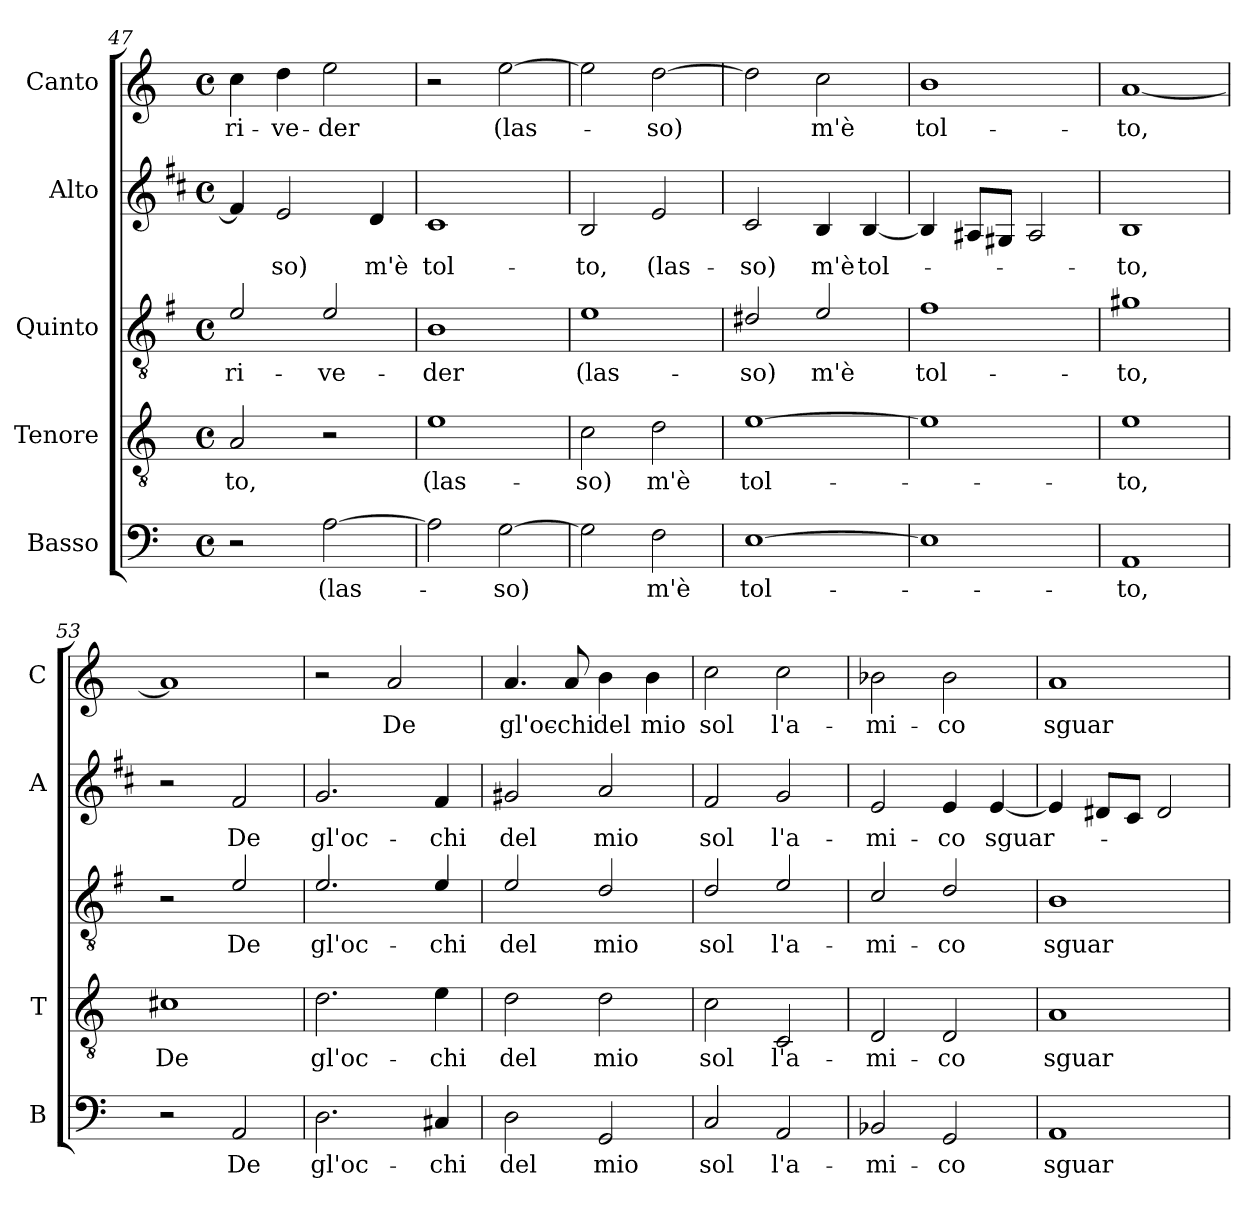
**kern	**text	**kern	**text	**kern	**text	**kern	**text	**kern	**text
*part5	*part5	*part4	*part4	*part3	*part3	*part2	*part2	*part1	*part1
*staff5	*staff5	*staff4	*staff4	*staff3	*staff3	*staff2	*staff2	*staff1	*staff1
*I"Basso	*	*I"Tenore	*	*I"Quinto	*	*I"Alto	*	*I"Canto	*
*I'B	*	*I'T	*	*	*	*I'A	*	*I'C	*
*clefF4	*	*clefGv2	*	*clefGv2	*	*clefG2	*	*clefG2	*
*	*	*	*	*ITrd4c7	*	*ITrd1c2	*	*	*
*k[]	*	*k[]	*	*k[]	*	*k[]	*	*k[]	*
*C:	*	*C:	*	*C:	*	*C:	*	*C:	*
*M4/4	*	*M4/4	*	*M4/4	*	*M4/4	*	*M4/4	*
*met(c)	*	*met(c)	*	*met(c)	*	*met(c)	*	*met(c)	*
=47	=47	=47	=47	=47	=47	=47	=47	=47	=47
!	!	!	!LO:LY:b	!	!LO:LY:b	!	!	!	!LO:LY:b
2r	.	2A/	-to,	2A/	ri-	4e/]	.	4cc\	ri-
!	!	!	!	!	!	!	!LO:LY:b	!	!LO:LY:b
.	.	.	.	.	.	2d/	-so)	4dd\	-ve-
!	!LO:LY:b	!	!	!	!LO:LY:b	!	!	!	!LO:LY:b
[2A\	(las-	2r	.	2A/	-ve-	.	.	2ee\	-der
!	!	!	!	!	!	!	!LO:LY:b	!	!
.	.	.	.	.	.	4c/	m'è	.	.
=48	=48	=48	=48	=48	=48	=48	=48	=48	=48
!	!	!	!LO:LY:b	!	!LO:LY:b	!	!LO:LY:b	!	!
2A\]	.	1e	(las-	1E	-der	1B	tol-	2r	.
!	!LO:LY:b	!	!	!	!	!	!	!	!LO:LY:b
[2G\	-so)	.	.	.	.	.	.	[2ee\	(las-
!!LO:PB:g=z
=49	=49	=49	=49	=49	=49	=49	=49	=49	=49
!	!	!	!LO:LY:b	!	!LO:LY:b	!	!LO:LY:b	!	!
2G\]	.	2c\	-so)	1A	(las-	2A/	-to,	2ee\]	.
!	!LO:LY:b	!	!LO:LY:b	!	!	!	!LO:LY:b	!	!LO:LY:b
2F\	m'è	2d\	m'è	.	.	2d/	(las-	[2dd\	-so)
=50	=50	=50	=50	=50	=50	=50	=50	=50	=50
!	!LO:LY:b	!	!LO:LY:b	!	!LO:LY:b	!	!LO:LY:b	!	!
[1E	tol-	[1e	tol-	2G#X/	-so)	2B/	-so)	2dd\]	.
!	!	!	!	!	!LO:LY:b	!	!LO:LY:b	!	!LO:LY:b
.	.	.	.	2A/	m'è	4A/	m'è	2cc\	m'è
!	!	!	!	!	!	!	!LO:LY:b	!	!
.	.	.	.	.	.	[4A/	tol-	.	.
=51	=51	=51	=51	=51	=51	=51	=51	=51	=51
!	!	!	!	!	!LO:LY:b	!	!	!	!LO:LY:b
1E]	.	1e]	.	1B	tol-	4A/]	.	1b	tol-
.	.	.	.	.	.	8G#X/L	.	.	.
.	.	.	.	.	.	8F#X/J	.	.	.
.	.	.	.	.	.	2G#/	.	.	.
=52	=52	=52	=52	=52	=52	=52	=52	=52	=52
!	!LO:LY:b	!	!LO:LY:b	!	!LO:LY:b	!	!LO:LY:b	!	!LO:LY:b
1AA	-to,	1e	-to,	1c#X	-to,	1A	-to,	[1a	-to,
=53	=53	=53	=53	=53	=53	=53	=53	=53	=53
!	!	!	!LO:LY:b	!	!	!	!	!	!
2r	.	1c#X	De	2r	.	2r	.	1a]	.
!	!LO:LY:b	!	!	!	!LO:LY:b	!	!LO:LY:b	!	!
2AA/	De	.	.	2A/	De	2e/	De	.	.
=54	=54	=54	=54	=54	=54	=54	=54	=54	=54
!	!LO:LY:b	!	!LO:LY:b	!	!LO:LY:b	!	!LO:LY:b	!	!
2.D\	gl'oc-	2.d\	gl'oc-	2.A/	gl'oc-	2.f/	gl'oc-	2r	.
!	!	!	!	!	!	!	!	!	!LO:LY:b
.	.	.	.	.	.	.	.	2a/	De
!	!LO:LY:b	!	!LO:LY:b	!	!LO:LY:b	!	!LO:LY:b	!	!
4C#X/	-chi	4e\	-chi	4A/	-chi	4e/	-chi	.	.
=55	=55	=55	=55	=55	=55	=55	=55	=55	=55
!	!LO:LY:b	!	!LO:LY:b	!	!LO:LY:b	!	!LO:LY:b	!	!LO:LY:b
2D\	del	2d\	del	2A/	del	2f#X/	del	4.a/	gl'oc-
!	!	!	!	!	!	!	!	!	!LO:LY:b
.	.	.	.	.	.	.	.	8a/	-chi
!	!LO:LY:b	!	!LO:LY:b	!	!LO:LY:b	!	!LO:LY:b	!	!LO:LY:b
2GG/	mio	2d\	mio	2G/	mio	2g/	mio	4b\	del
!	!	!	!	!	!	!	!	!	!LO:LY:b
.	.	.	.	.	.	.	.	4b\	mio
=56	=56	=56	=56	=56	=56	=56	=56	=56	=56
!	!LO:LY:b	!	!LO:LY:b	!	!LO:LY:b	!	!LO:LY:b	!	!LO:LY:b
2C/	sol	2c\	sol	2G/	sol	2e/	sol	2cc\	sol
!	!LO:LY:b	!	!LO:LY:b	!	!LO:LY:b	!	!LO:LY:b	!	!LO:LY:b
2AA/	l'a-	2C/	l'a-	2A/	l'a-	2f/	l'a-	2cc\	l'a-
!!LO:LB:g=z
=57	=57	=57	=57	=57	=57	=57	=57	=57	=57
!	!LO:LY:b	!	!LO:LY:b	!	!LO:LY:b	!	!LO:LY:b	!	!LO:LY:b
2BB-X/	-mi-	2D/	-mi-	2F/	-mi-	2d/	-mi-	2b-X\	-mi-
!	!LO:LY:b	!	!LO:LY:b	!	!LO:LY:b	!	!LO:LY:b	!	!LO:LY:b
2GG/	-co	2D/	-co	2G/	-co	4d/	-co	2b-\	-co
!	!	!	!	!	!	!	!LO:LY:b	!	!
.	.	.	.	.	.	[4d/	sguar-	.	.
=58	=58	=58	=58	=58	=58	=58	=58	=58	=58
!	!LO:LY:b	!	!LO:LY:b	!	!LO:LY:b	!	!	!	!LO:LY:b
1AA	sguar-	1A	sguar-	1E	sguar-	4d/]	.	1a	sguar-
.	.	.	.	.	.	8c#X/L	.	.	.
.	.	.	.	.	.	8B/J	.	.	.
.	.	.	.	.	.	2c#/	.	.	.
=	=	=	=	=	=	=	=	=	=
*-	*-	*-	*-	*-	*-	*-	*-	*-	*-
